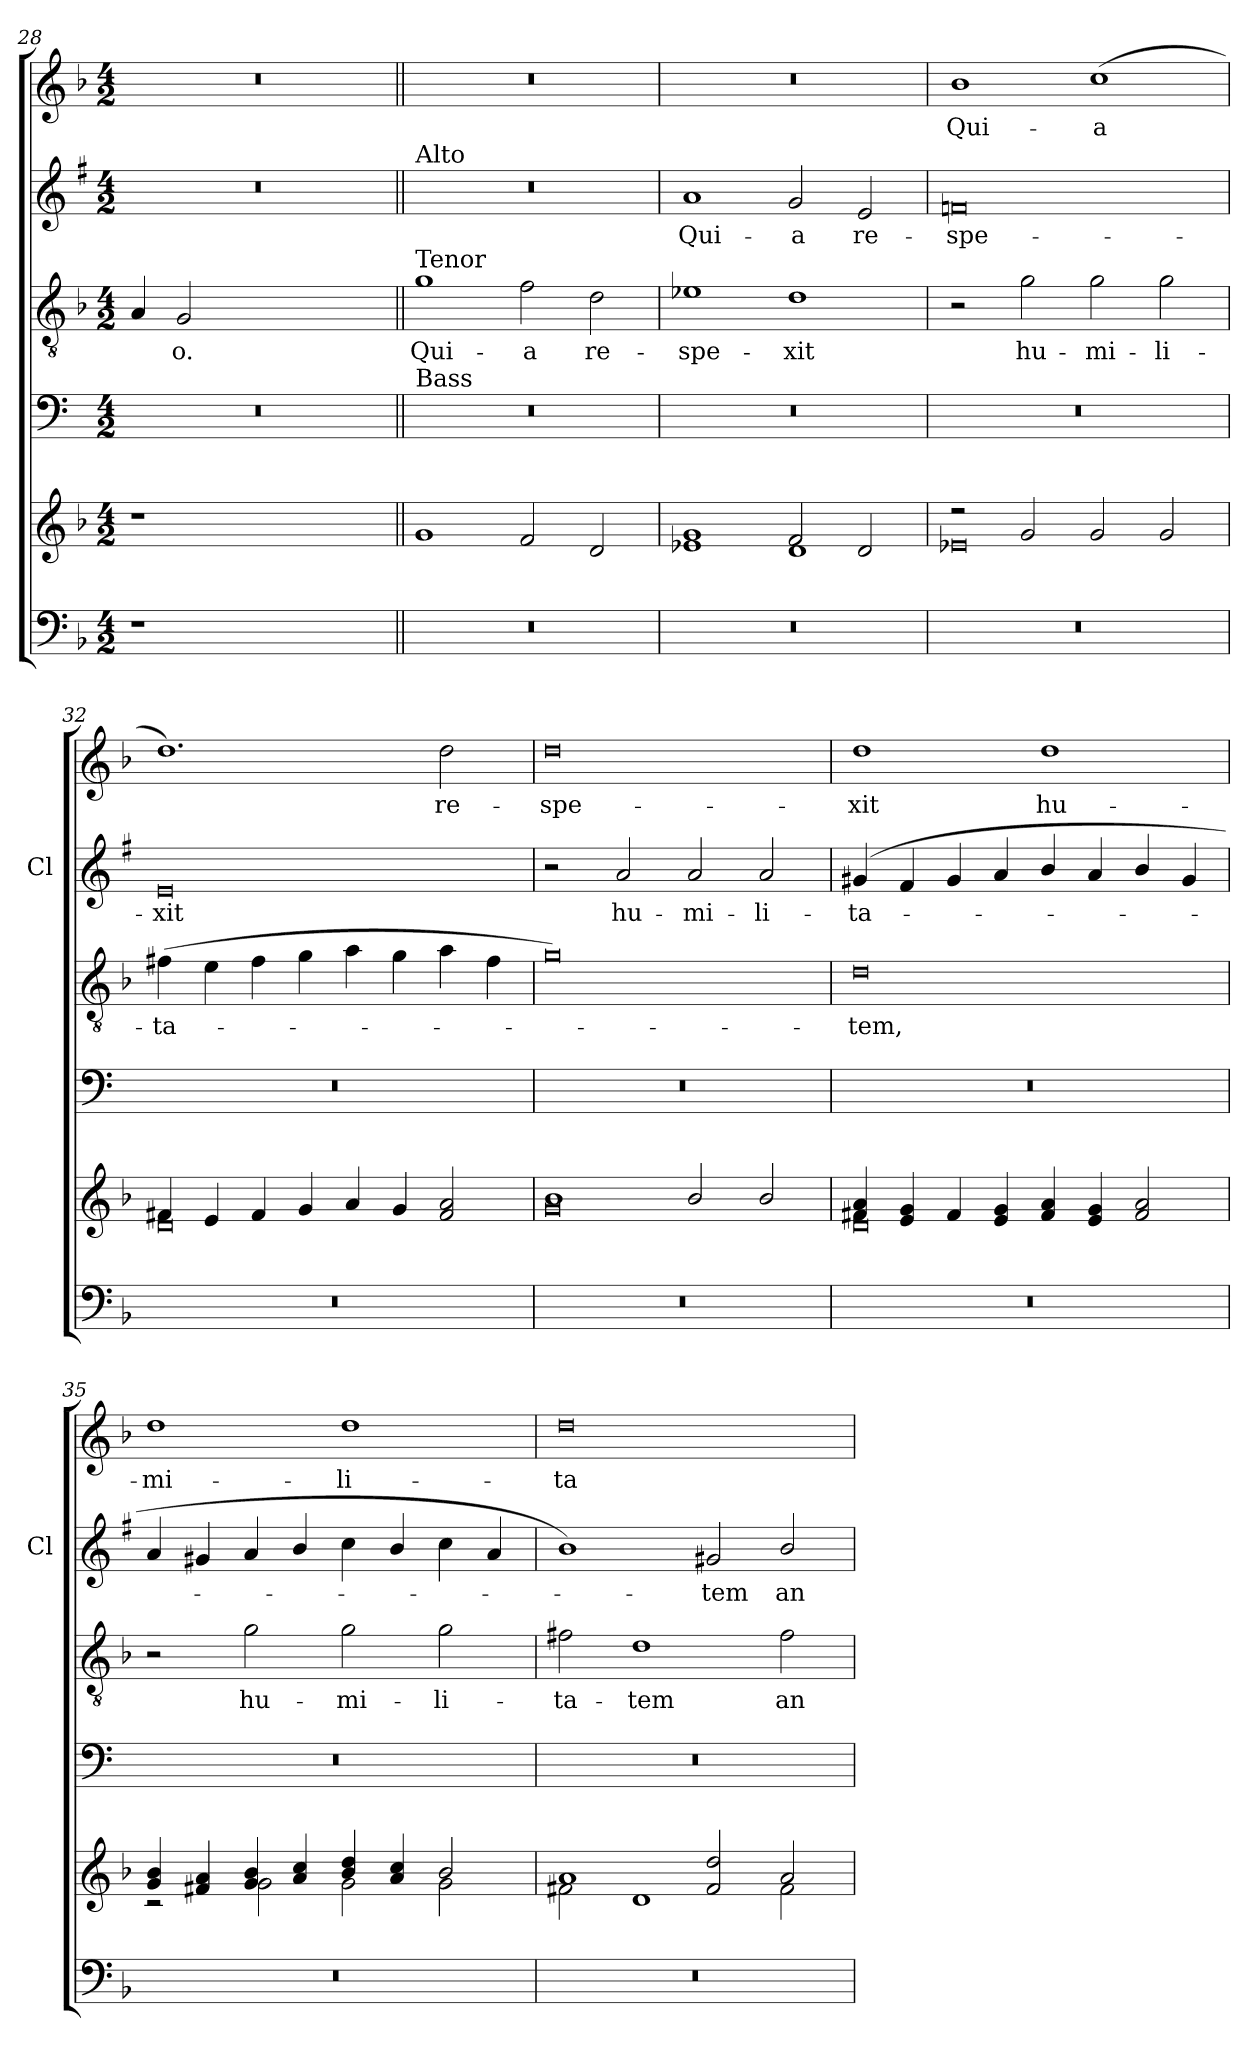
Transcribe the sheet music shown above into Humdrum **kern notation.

**kern	**kern	**kern	**kern	**text	**kern	**text	**kern	**text
*part5	*part5	*part4	*part3	*part3	*part2	*part2	*part1	*part1
*staff6	*staff5	*staff4	*staff3	*staff3	*staff2	*staff2	*staff1	*staff1
*	*	*	*	*	*I'Cl	*	*	*
*clefF4	*clefG2	*clefF4	*clefGv2	*	*clefG2	*	*clefG2	*
*	*	*ITrd4c7	*	*	*ITrd1c2	*	*	*
*k[b-]	*k[b-]	*k[b-]	*k[b-]	*	*k[b-]	*	*k[b-]	*
*F:	*F:	*F:	*F:	*	*F:	*	*F:	*
*M4/2	*M4/2	*M4/2	*M4/2	*	*M4/2	*	*M4/2	*
=28	=28	=28	=28	=28	=28	=28	=28	=28
1r	1r	0r	4A/	.	0r	.	0r	.
!	!	!	!	!LO:LY:b	!	!	!	!
.	.	.	2G/	-o.	.	.	.	.
.	.	.	4ryy	.	.	.	.	.
1ryy	1ryy	.	1ryy	.	.	.	.	.
!!LO:PB:g=z
=29||	=29||	=29||	=29||	=29||	=29||	=29||	=29||	=29||
*	*^	*	*	*	*	*	*	*
!	!	!	!	!	!	!LO:TX:a:t=Alto	!	!	!
!	!	!	!	!LO:TX:a:t=Tenor	!	!	!	!	!
!	!	!	!LO:TX:a:t=Bass	!	!	!	!	!	!
!	!	!	!	!	!LO:LY:b	!	!	!	!
0r	0ryy	1g	0r	1g	Qui-	0r	.	0r	.
!	!	!	!	!	!LO:LY:b	!	!	!	!
.	.	2f/	.	2f\	-a	.	.	.	.
!	!	!	!	!	!LO:LY:b	!	!	!	!
.	.	2d/	.	2d\	re-	.	.	.	.
=30	=30	=30	=30	=30	=30	=30	=30	=30	=30
!	!	!	!	!	!LO:LY:b	!	!LO:LY:b	!	!
0r	1g	1e-X	0r	1e-X	-spe-	1g	Qui-	0r	.
!	!	!	!	!	!LO:LY:b	!	!LO:LY:b	!	!
.	2f/	1d	.	1d	-xit	2f/	-a	.	.
!	!	!	!	!	!	!	!LO:LY:b	!	!
.	2d/	.	.	.	.	2d/	re-	.	.
!!LO:PB:g=z
=31	=31	=31	=31	=31	=31	=31	=31	=31	=31
!	!	!	!	!	!	!	!LO:LY:b	!	!LO:LY:b
0r	2r	0e-X	0r	2r	.	0e-X	-spe-	1b-	Qui-
!	!	!	!	!	!LO:LY:b	!	!	!	!
.	2g/	.	.	2g\	hu-	.	.	.	.
!	!	!	!	!	!LO:LY:b	!	!	!	!LO:LY:b
.	2g/	.	.	2g\	-mi-	.	.	(>1cc	-a
!	!	!	!	!	!LO:LY:b	!	!	!	!
.	2g/	.	.	2g\	-li-	.	.	.	.
=32	=32	=32	=32	=32	=32	=32	=32	=32	=32
!	!	!	!	!	!LO:LY:b	!	!LO:LY:b	!	!
0r	4f#X/	0d	0r	(>4f#X\	-ta-	0d	-xit	1.dd)	.
.	4e/	.	.	4e\	.	.	.	.	.
.	4f#/	.	.	4f#\	.	.	.	.	.
.	4g/	.	.	4g\	.	.	.	.	.
.	4a/	.	.	4a\	.	.	.	.	.
.	4g/	.	.	4g\	.	.	.	.	.
!	!	!	!	!	!	!	!	!	!LO:LY:b
.	2f#/ 2a/	.	.	4a\	.	.	.	2dd\	re-
.	.	.	.	4f#\	.	.	.	.	.
=33	=33	=33	=33	=33	=33	=33	=33	=33	=33
!	!	!	!	!	!	!	!	!	!LO:LY:b
0r	1b-	0g	0r	0g)	.	2r	.	0dd	-spe-
!	!	!	!	!	!	!	!LO:LY:b	!	!
.	.	.	.	.	.	2g/	hu-	.	.
!	!	!	!	!	!	!	!LO:LY:b	!	!
.	2b-/	.	.	.	.	2g/	-mi-	.	.
!	!	!	!	!	!	!	!LO:LY:b	!	!
.	2b-/	.	.	.	.	2g/	-li-	.	.
=34	=34	=34	=34	=34	=34	=34	=34	=34	=34
!	!	!	!	!	!LO:LY:b	!	!LO:LY:b	!	!LO:LY:b
0r	4f#X/ 4a/	0d	0r	0d	-tem,	(>4f#X/	-ta-	1dd	-xit
.	4e/ 4g/	.	.	.	.	4e/	.	.	.
.	4f#/	.	.	.	.	4f#/	.	.	.
.	4e/ 4g/	.	.	.	.	4g/	.	.	.
!	!	!	!	!	!	!	!	!	!LO:LY:b
.	4f#/ 4a/	.	.	.	.	4a/	.	1dd	hu-
.	4e/ 4g/	.	.	.	.	4g/	.	.	.
.	2f#/ 2a/	.	.	.	.	4a/	.	.	.
.	.	.	.	.	.	4f#/	.	.	.
!!LO:LB:g=z
=35	=35	=35	=35	=35	=35	=35	=35	=35	=35
!	!	!	!	!	!	!	!	!	!LO:LY:b
0r	4g/ 4b-/	2rc	0r	2r	.	4g/	.	1dd	-mi-
.	4f#X/ 4a/	.	.	.	.	4f#X/	.	.	.
!	!	!	!	!	!LO:LY:b	!	!	!	!
.	4g/ 4b-/	2g\	.	2g\	hu-	4g/	.	.	.
.	4a/ 4cc/	.	.	.	.	4a/	.	.	.
!	!	!	!	!	!LO:LY:b	!	!	!	!LO:LY:b
.	4b-/ 4dd/	2g\	.	2g\	-mi-	4b-\	.	1dd	-li-
.	4a/ 4cc/	.	.	.	.	4a/	.	.	.
!	!	!	!	!	!LO:LY:b	!	!	!	!
.	2b-/	2g\	.	2g\	-li-	4b-\	.	.	.
.	.	.	.	.	.	4g/	.	.	.
!!LO:PB:g=z
=36	=36	=36	=36	=36	=36	=36	=36	=36	=36
!	!	!	!	!	!LO:LY:b	!	!	!	!LO:LY:b
0r	1a	2f#X\	0r	2f#X\	-ta-	1a)	.	0dd	-ta-
!	!	!	!	!	!LO:LY:b	!	!	!	!
.	.	1d	.	1d	-tem	.	.	.	.
!	!	!	!	!	!	!	!LO:LY:b	!	!
.	2f#/ 2dd/	.	.	.	.	2f#X/	-tem	.	.
!	!	!	!	!	!LO:LY:b	!	!LO:LY:b	!	!
.	2a/	2f#\	.	2f#\	an-	2a/	an-	.	.
*	*v	*v	*	*	*	*	*	*	*
=	=	=	=	=	=	=	=	=
*-	*-	*-	*-	*-	*-	*-	*-	*-
